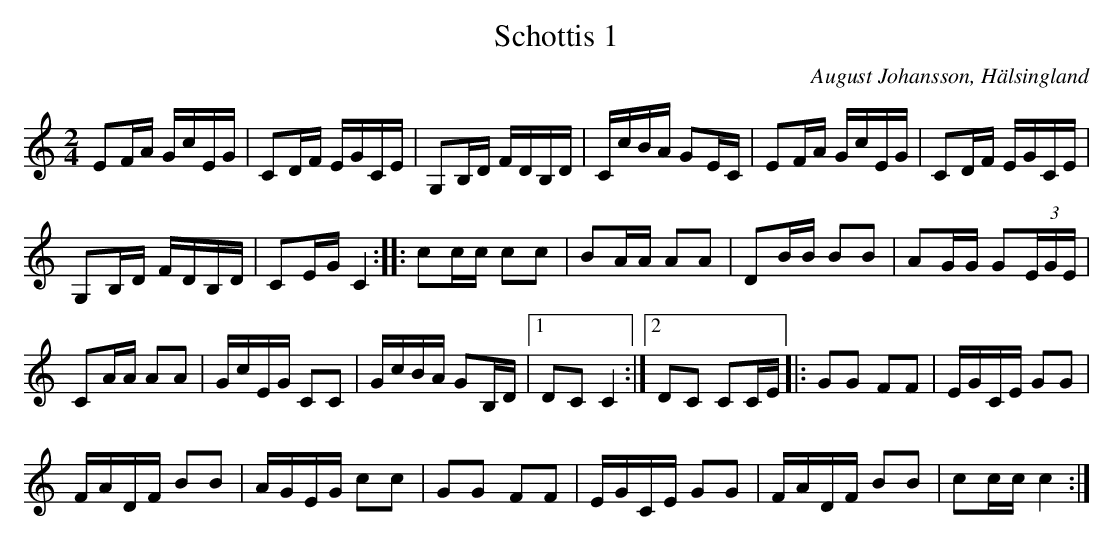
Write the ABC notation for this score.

X:1
T:Schottis 1
C:August Johansson, Hälsingland
M:2/4
L:1/16
K:C
E2FA GcEG|C2DF EGCE|\
G,2B,D FDB,D|CcBA G2EC|\
E2FA GcEG|C2DF EGCE|
G,2B,D FDB,D|C2EG C4:|\
|:c2cc c2c2|B2AA A2A2|\
D2BB B2B2|A2GG G2(3EGE|
C2AA A2A2|GcEG C2C2|\
GcBA G2B,D|1 D2C2 C4:|2 D2C2 C2CE\
|:G2G2 F2F2|EGCE G2G2|
FADF B2B2|AGEG c2c2|\
G2G2 F2F2|EGCE G2G2|FADF B2B2|c2cc c4:|
